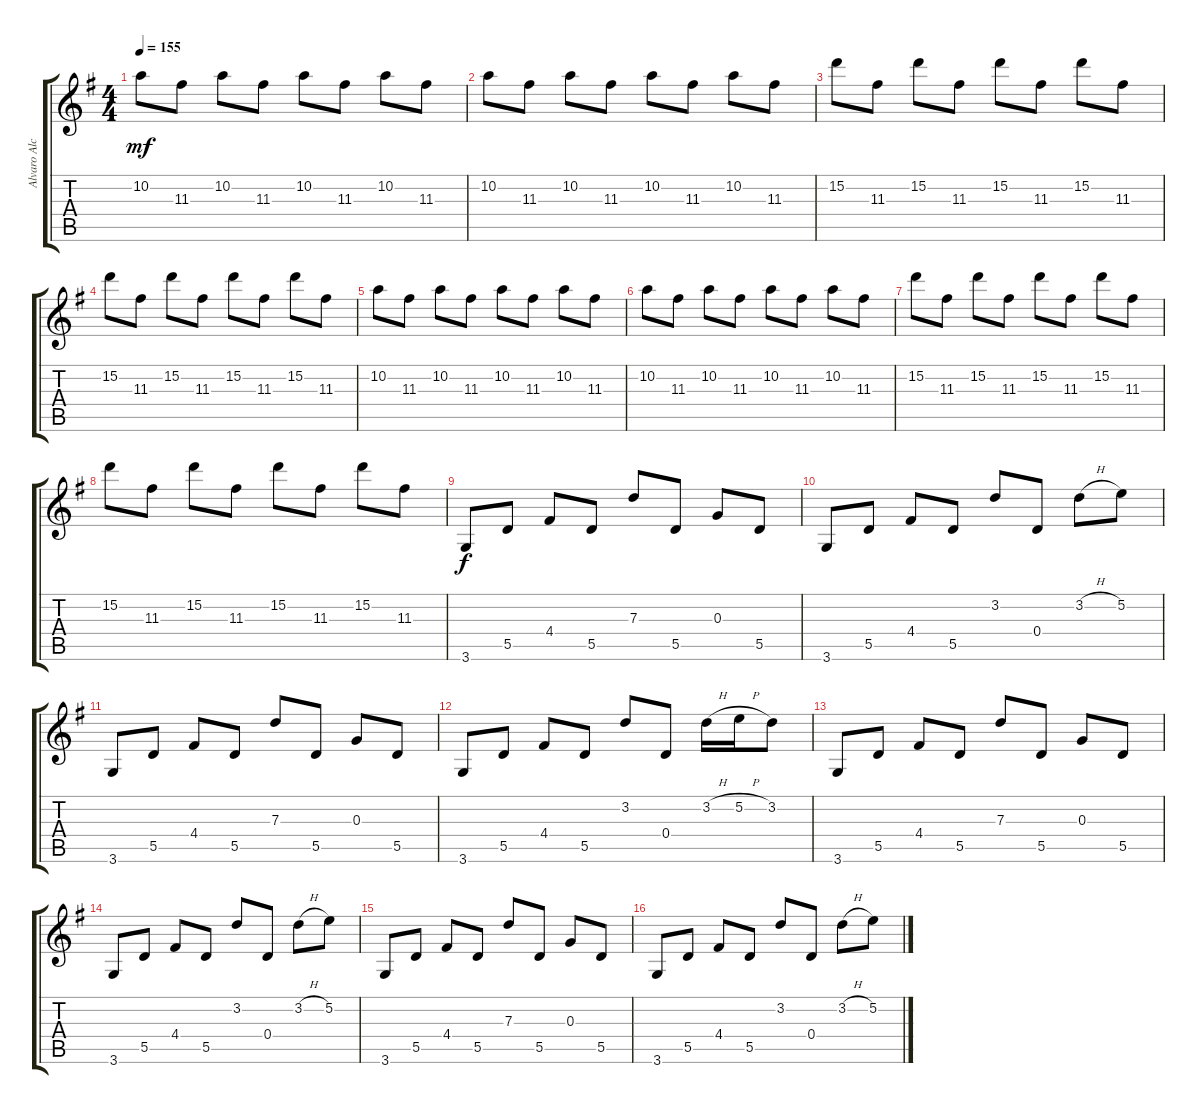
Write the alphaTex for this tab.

\track ("Alvaro Alcala (rhythm)" "Alvaro Alc") {instrument electricguitarmuted}
\staff {score tabs}
\tuning (E4 B3 G3 D3 A2 E2) {hide}
\ts (4 4)
\tempo 155
\clef g2
\ks g
10.2.8{dy mf} 11.3.8 10.2.8 11.3.8 10.2.8 11.3.8 10.2.8 11.3.8 |
10.2.8 11.3.8 10.2.8 11.3.8 10.2.8 11.3.8 10.2.8 11.3.8 |
15.2.8 11.3.8 15.2.8 11.3.8 15.2.8 11.3.8 15.2.8 11.3.8 |
15.2.8 11.3.8 15.2.8 11.3.8 15.2.8 11.3.8 15.2.8 11.3.8 |
10.2.8 11.3.8 10.2.8 11.3.8 10.2.8 11.3.8 10.2.8 11.3.8 |
10.2.8 11.3.8 10.2.8 11.3.8 10.2.8 11.3.8 10.2.8 11.3.8 |
15.2.8 11.3.8 15.2.8 11.3.8 15.2.8 11.3.8 15.2.8 11.3.8 |
15.2.8 11.3.8 15.2.8 11.3.8 15.2.8 11.3.8 15.2.8 11.3.8 |
3.6.8{dy f} 5.5.8 4.4.8 5.5.8 7.3.8 5.5.8 0.3.8 5.5.8 |
3.6.8 5.5.8 4.4.8 5.5.8 3.2.8 0.4.8 3.2{h}.8 5.2.8 |
3.6.8 5.5.8 4.4.8 5.5.8 7.3.8 5.5.8 0.3.8 5.5.8 |
3.6.8 5.5.8 4.4.8 5.5.8 3.2.8 0.4.8 3.2{h}.16 5.2{h}.16 3.2.8 |
3.6.8 5.5.8 4.4.8 5.5.8 7.3.8 5.5.8 0.3.8 5.5.8 |
3.6.8 5.5.8 4.4.8 5.5.8 3.2.8 0.4.8 3.2{h}.8 5.2.8 |
3.6.8 5.5.8 4.4.8 5.5.8 7.3.8 5.5.8 0.3.8 5.5.8 |
3.6.8 5.5.8 4.4.8 5.5.8 3.2.8 0.4.8 3.2{h}.8 5.2.8
